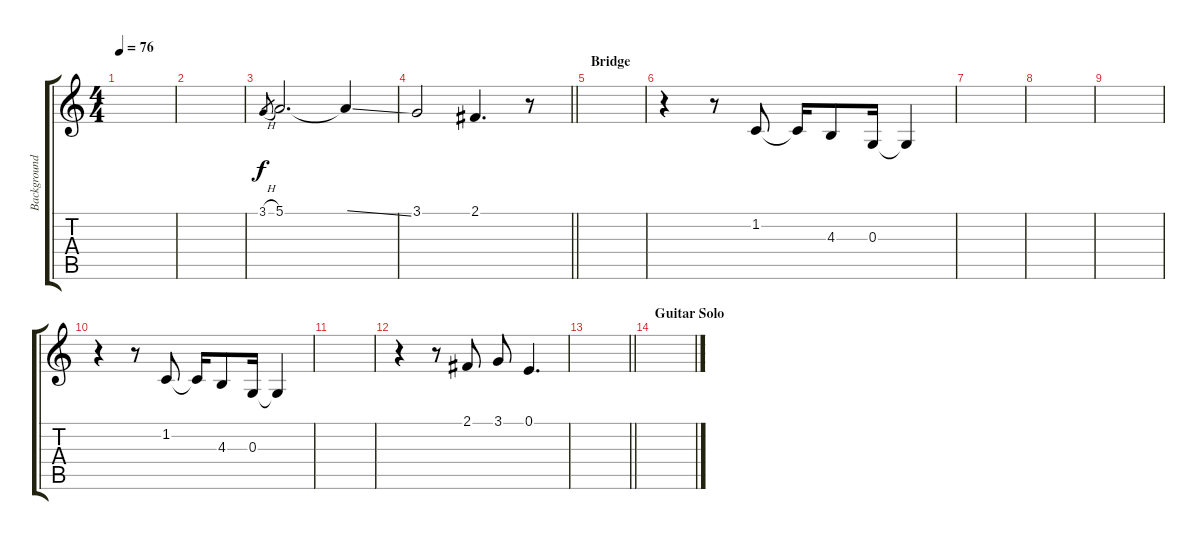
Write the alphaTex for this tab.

\track ("Background Vocals " "Background") {instrument clarinet}
\staff {score tabs}
\tuning (E4 B3 G3 D3 A2 E2) {hide}
\ts (4 4)
\tempo 76
\clef g2
\ks c
|
|
3.1{h}.8{gr} 5.1.2{d} 5.1{ss t}.4 |
\barLineRight lightlight
3.1.2 2.1.4{d} r.8 |
\section ("" "Bridge")
|
r.4 r.8 1.2.8 1.2{t}.16 4.3.8 0.3.16 0.3{t}.4 |
|
|
|
r.4 r.8 1.2.8 1.2{t}.16 4.3.8 0.3.16 0.3{t}.4 |
|
r.4 r.8 2.1.8 3.1.8 0.1.4{d} |
\barLineRight lightlight
|
\section ("" "Guitar Solo")
